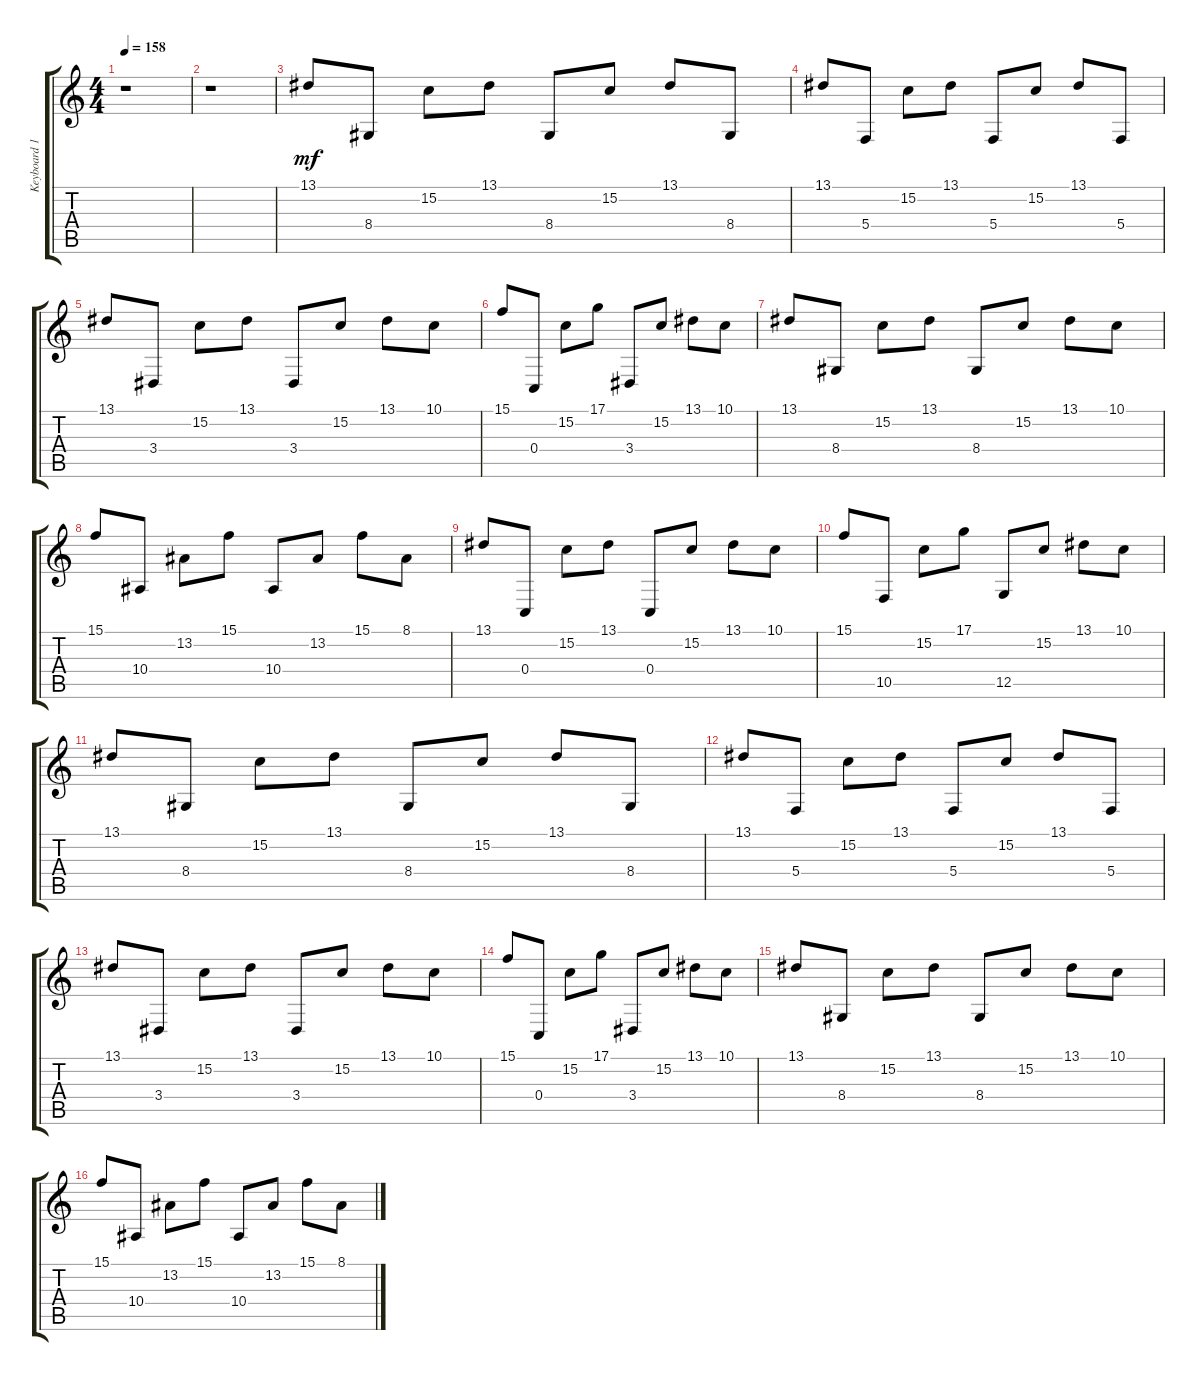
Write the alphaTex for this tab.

\track ("Keyboard 1" "Keyboard 1") {instrument lead2sawtooth}
\staff {score tabs}
\tuning (D4 A3 F3 C3 G2 C2) {hide}
\ts (4 4)
\tempo 158
\clef g2
\ks c
r.1{dy mf} |
r.1 |
13.1.8 8.4.8 15.2.8 13.1.8 8.4.8 15.2.8 13.1.8 8.4.8 |
13.1.8 5.4.8 15.2.8 13.1.8 5.4.8 15.2.8 13.1.8 5.4.8 |
13.1.8 3.4.8 15.2.8 13.1.8 3.4.8 15.2.8 13.1.8 10.1.8 |
15.1.8 0.4.8 15.2.8 17.1.8 3.4.8 15.2.8 13.1.8 10.1.8 |
13.1.8 8.4.8 15.2.8 13.1.8 8.4.8 15.2.8 13.1.8 10.1.8 |
15.1.8 10.4.8 13.2.8 15.1.8 10.4.8 13.2.8 15.1.8 8.1.8 |
13.1.8 0.4.8 15.2.8 13.1.8 0.4.8 15.2.8 13.1.8 10.1.8 |
15.1.8 10.5.8 15.2.8 17.1.8 12.5.8 15.2.8 13.1.8 10.1.8 |
13.1.8 8.4.8 15.2.8 13.1.8 8.4.8 15.2.8 13.1.8 8.4.8 |
13.1.8 5.4.8 15.2.8 13.1.8 5.4.8 15.2.8 13.1.8 5.4.8 |
13.1.8 3.4.8 15.2.8 13.1.8 3.4.8 15.2.8 13.1.8 10.1.8 |
15.1.8 0.4.8 15.2.8 17.1.8 3.4.8 15.2.8 13.1.8 10.1.8 |
13.1.8 8.4.8 15.2.8 13.1.8 8.4.8 15.2.8 13.1.8 10.1.8 |
15.1.8 10.4.8 13.2.8 15.1.8 10.4.8 13.2.8 15.1.8 8.1.8
